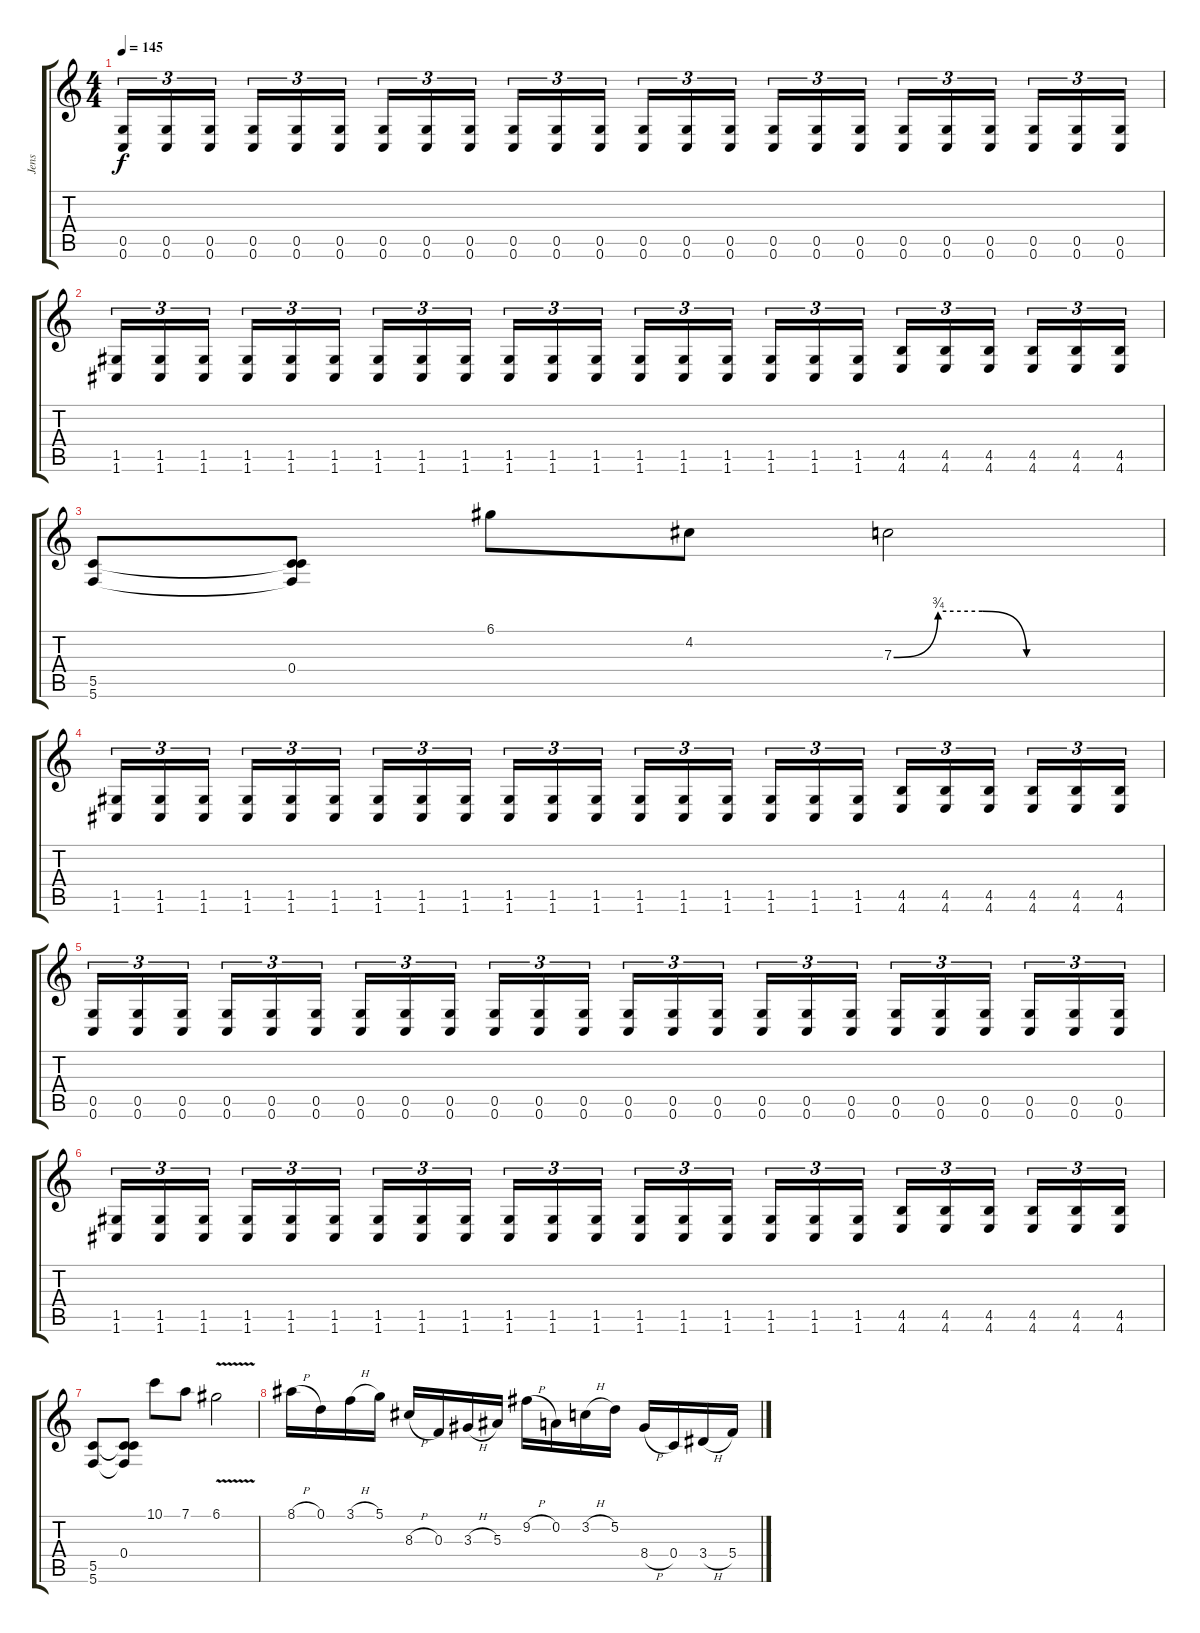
\track ("Jens" "Jens") {instrument distortionguitar}
\staff {score tabs}
\tuning (D4 A3 F3 C3 G2 C2) {hide}
\ts (4 4)
\tempo 145
\clef g2
\ks c
(0.5 0.6).16{tu (3 2) dy f} (0.5 0.6).16{tu (3 2)} (0.5 0.6).16{tu (3 2) beam splitsecondary} (0.5 0.6).16{tu (3 2)} (0.5 0.6).16{tu (3 2)} (0.5 0.6).16{tu (3 2)} (0.5 0.6).16{tu (3 2)} (0.5 0.6).16{tu (3 2)} (0.5 0.6).16{tu (3 2) beam splitsecondary} (0.5 0.6).16{tu (3 2)} (0.5 0.6).16{tu (3 2)} (0.5 0.6).16{tu (3 2)} (0.5 0.6).16{tu (3 2)} (0.5 0.6).16{tu (3 2)} (0.5 0.6).16{tu (3 2) beam splitsecondary} (0.5 0.6).16{tu (3 2)} (0.5 0.6).16{tu (3 2)} (0.5 0.6).16{tu (3 2)} (0.5 0.6).16{tu (3 2)} (0.5 0.6).16{tu (3 2)} (0.5 0.6).16{tu (3 2) beam splitsecondary} (0.5 0.6).16{tu (3 2)} (0.5 0.6).16{tu (3 2)} (0.5 0.6).16{tu (3 2)} |
(1.5 1.6).16{tu (3 2)} (1.5 1.6).16{tu (3 2)} (1.5 1.6).16{tu (3 2) beam splitsecondary} (1.5 1.6).16{tu (3 2)} (1.5 1.6).16{tu (3 2)} (1.5 1.6).16{tu (3 2)} (1.5 1.6).16{tu (3 2)} (1.5 1.6).16{tu (3 2)} (1.5 1.6).16{tu (3 2) beam splitsecondary} (1.5 1.6).16{tu (3 2)} (1.5 1.6).16{tu (3 2)} (1.5 1.6).16{tu (3 2)} (1.5 1.6).16{tu (3 2)} (1.5 1.6).16{tu (3 2)} (1.5 1.6).16{tu (3 2) beam splitsecondary} (1.5 1.6).16{tu (3 2)} (1.5 1.6).16{tu (3 2)} (1.5 1.6).16{tu (3 2)} (4.5 4.6).16{tu (3 2)} (4.5 4.6).16{tu (3 2)} (4.5 4.6).16{tu (3 2) beam splitsecondary} (4.5 4.6).16{tu (3 2)} (4.5 4.6).16{tu (3 2)} (4.5 4.6).16{tu (3 2)} |
(5.5 5.6).8 (0.4 5.5{t} 5.6{t}).8 6.1.8 4.2.8 7.3{be (custom 0 0 10 3 20 3 30 0 60 0)}.2 |
(1.5 1.6).16{tu (3 2)} (1.5 1.6).16{tu (3 2)} (1.5 1.6).16{tu (3 2) beam splitsecondary} (1.5 1.6).16{tu (3 2)} (1.5 1.6).16{tu (3 2)} (1.5 1.6).16{tu (3 2)} (1.5 1.6).16{tu (3 2)} (1.5 1.6).16{tu (3 2)} (1.5 1.6).16{tu (3 2) beam splitsecondary} (1.5 1.6).16{tu (3 2)} (1.5 1.6).16{tu (3 2)} (1.5 1.6).16{tu (3 2)} (1.5 1.6).16{tu (3 2)} (1.5 1.6).16{tu (3 2)} (1.5 1.6).16{tu (3 2) beam splitsecondary} (1.5 1.6).16{tu (3 2)} (1.5 1.6).16{tu (3 2)} (1.5 1.6).16{tu (3 2)} (4.5 4.6).16{tu (3 2)} (4.5 4.6).16{tu (3 2)} (4.5 4.6).16{tu (3 2) beam splitsecondary} (4.5 4.6).16{tu (3 2)} (4.5 4.6).16{tu (3 2)} (4.5 4.6).16{tu (3 2)} |
(0.5 0.6).16{tu (3 2)} (0.5 0.6).16{tu (3 2)} (0.5 0.6).16{tu (3 2) beam splitsecondary} (0.5 0.6).16{tu (3 2)} (0.5 0.6).16{tu (3 2)} (0.5 0.6).16{tu (3 2)} (0.5 0.6).16{tu (3 2)} (0.5 0.6).16{tu (3 2)} (0.5 0.6).16{tu (3 2) beam splitsecondary} (0.5 0.6).16{tu (3 2)} (0.5 0.6).16{tu (3 2)} (0.5 0.6).16{tu (3 2)} (0.5 0.6).16{tu (3 2)} (0.5 0.6).16{tu (3 2)} (0.5 0.6).16{tu (3 2) beam splitsecondary} (0.5 0.6).16{tu (3 2)} (0.5 0.6).16{tu (3 2)} (0.5 0.6).16{tu (3 2)} (0.5 0.6).16{tu (3 2)} (0.5 0.6).16{tu (3 2)} (0.5 0.6).16{tu (3 2) beam splitsecondary} (0.5 0.6).16{tu (3 2)} (0.5 0.6).16{tu (3 2)} (0.5 0.6).16{tu (3 2)} |
(1.5 1.6).16{tu (3 2)} (1.5 1.6).16{tu (3 2)} (1.5 1.6).16{tu (3 2) beam splitsecondary} (1.5 1.6).16{tu (3 2)} (1.5 1.6).16{tu (3 2)} (1.5 1.6).16{tu (3 2)} (1.5 1.6).16{tu (3 2)} (1.5 1.6).16{tu (3 2)} (1.5 1.6).16{tu (3 2) beam splitsecondary} (1.5 1.6).16{tu (3 2)} (1.5 1.6).16{tu (3 2)} (1.5 1.6).16{tu (3 2)} (1.5 1.6).16{tu (3 2)} (1.5 1.6).16{tu (3 2)} (1.5 1.6).16{tu (3 2) beam splitsecondary} (1.5 1.6).16{tu (3 2)} (1.5 1.6).16{tu (3 2)} (1.5 1.6).16{tu (3 2)} (4.5 4.6).16{tu (3 2)} (4.5 4.6).16{tu (3 2)} (4.5 4.6).16{tu (3 2) beam splitsecondary} (4.5 4.6).16{tu (3 2)} (4.5 4.6).16{tu (3 2)} (4.5 4.6).16{tu (3 2)} |
(5.5 5.6).8 (0.4 5.5{t} 5.6{t}).8 10.1.8 7.1.8 6.1{v}.2 |
8.1{h}.16 0.1.16 3.1{h}.16 5.1.16 8.3{h}.16 0.3.16 3.3{h}.16 5.3.16 9.2{h}.16 0.2.16 3.2{h}.16 5.2.16 8.4{h}.16 0.4.16 3.4{h}.16 5.4.16
